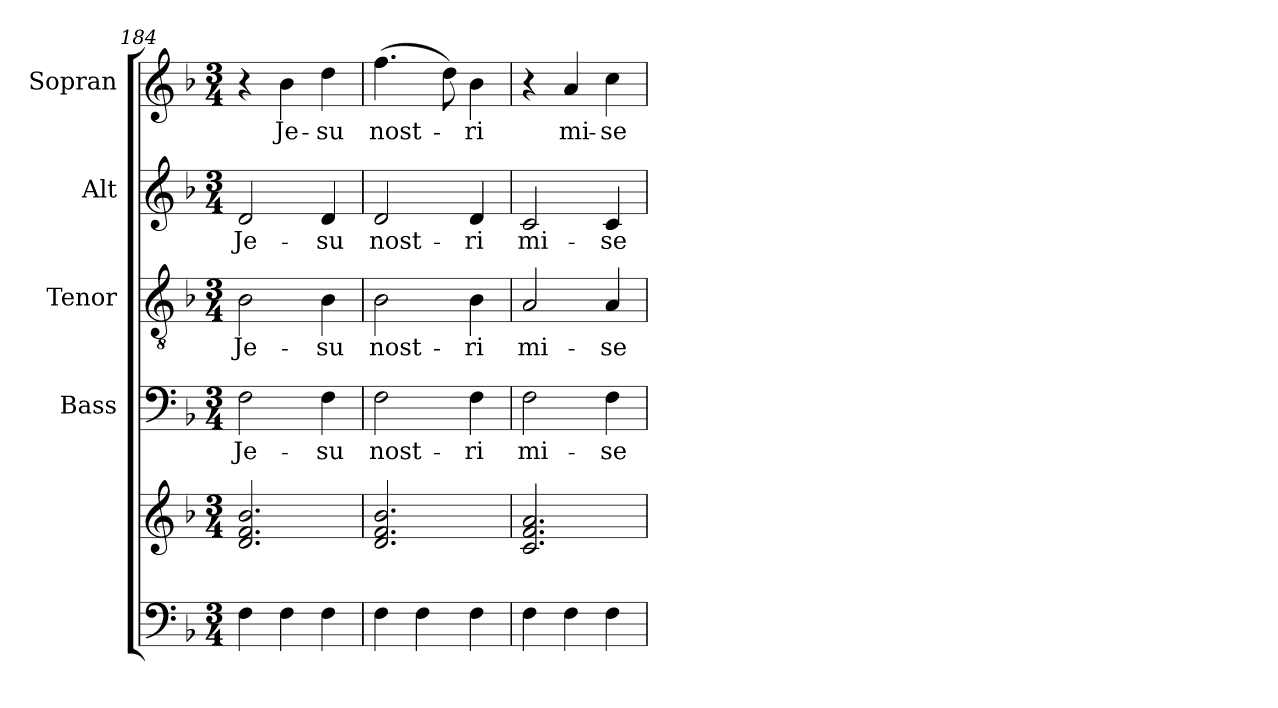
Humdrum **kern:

**kern	**kern	**kern	**text	**kern	**text	**kern	**text	**kern	**text
*part5	*part5	*part4	*part4	*part3	*part3	*part2	*part2	*part1	*part1
*staff6	*staff5	*staff4	*staff4	*staff3	*staff3	*staff2	*staff2	*staff1	*staff1
*	*	*I"Bass	*	*I"Tenor	*	*I"Alt	*	*I"Sopran	*
*	*	*I'B.	*	*I'T.	*	*I'A.	*	*I'S.	*
*clefF4	*clefG2	*clefF4	*	*clefGv2	*	*clefG2	*	*clefG2	*
*k[b-]	*k[b-]	*k[b-]	*	*k[b-]	*	*k[b-]	*	*k[b-]	*
*F:	*F:	*F:	*	*F:	*	*F:	*	*F:	*
*M3/4	*M3/4	*M3/4	*	*M3/4	*	*M3/4	*	*M3/4	*
=184	=184	=184	=184	=184	=184	=184	=184	=184	=184
!	!	!	!LO:LY:b	!	!LO:LY:b	!	!LO:LY:b	!	!
4F\	2.d/ 2.f/ 2.b-/	2F\	Je-	2B-\	Je-	2d/	Je-	4r	.
!	!	!	!	!	!	!	!	!	!LO:LY:b
4F\	.	.	.	.	.	.	.	4b-\	Je-
!	!	!	!LO:LY:b	!	!LO:LY:b	!	!LO:LY:b	!	!LO:LY:b
4F\	.	4F\	-su	4B-\	-su	4d/	-su	4dd\	-su
=185	=185	=185	=185	=185	=185	=185	=185	=185	=185
!	!	!	!LO:LY:b	!	!LO:LY:b	!	!LO:LY:b	!	!LO:LY:b
4F\	2.d/ 2.f/ 2.b-/	2F\	nost-	2B-\	nost-	2d/	nost-	(>4.ff\	nost-
4F\	.	.	.	.	.	.	.	.	.
.	.	.	.	.	.	.	.	8dd\)	.
!	!	!	!LO:LY:b	!	!LO:LY:b	!	!LO:LY:b	!	!LO:LY:b
4F\	.	4F\	-ri	4B-\	-ri	4d/	-ri	4b-\	-ri
=186	=186	=186	=186	=186	=186	=186	=186	=186	=186
!	!	!	!LO:LY:b	!	!LO:LY:b	!	!LO:LY:b	!	!
4F\	2.c/ 2.f/ 2.a/	2F\	mi-	2A/	mi-	2c/	mi-	4r	.
!	!	!	!	!	!	!	!	!	!LO:LY:b
4F\	.	.	.	.	.	.	.	4a/	mi-
!	!	!	!LO:LY:b	!	!LO:LY:b	!	!LO:LY:b	!	!LO:LY:b
4F\	.	4F\	-se-	4A/	-se-	4c/	-se-	4cc\	-se-
=	=	=	=	=	=	=	=	=	=
*-	*-	*-	*-	*-	*-	*-	*-	*-	*-
